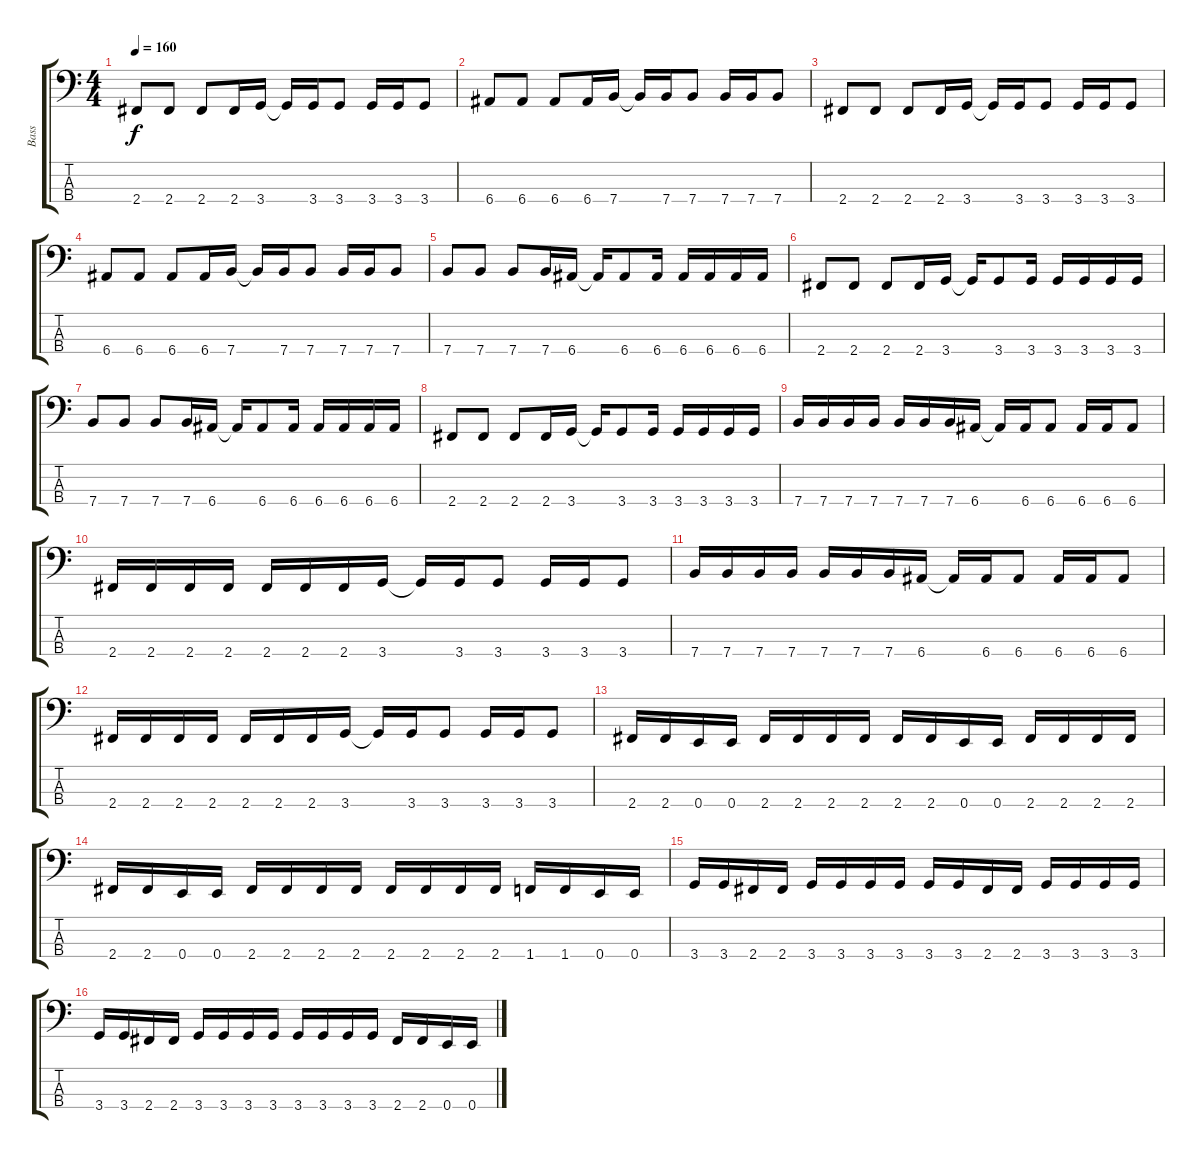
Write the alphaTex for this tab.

\track ("Bass" "Bass") {instrument electricbasspick}
\staff {score tabs}
\tuning (G2 D2 A1 E1) {hide}
\ts (4 4)
\tempo 160
\clef f4
\ks c
2.4.8{dy f} 2.4.8 2.4.8 2.4.16 3.4.16 3.4{t}.16 3.4.16 3.4.8 3.4.16 3.4.16 3.4.8 |
6.4.8 6.4.8 6.4.8 6.4.16 7.4.16 7.4{t}.16 7.4.16 7.4.8 7.4.16 7.4.16 7.4.8 |
2.4.8 2.4.8 2.4.8 2.4.16 3.4.16 3.4{t}.16 3.4.16 3.4.8 3.4.16 3.4.16 3.4.8 |
6.4.8 6.4.8 6.4.8 6.4.16 7.4.16 7.4{t}.16 7.4.16 7.4.8 7.4.16 7.4.16 7.4.8 |
7.4.8 7.4.8 7.4.8 7.4.16 6.4.16 6.4{t}.16 6.4.8 6.4.16 6.4.16 6.4.16 6.4.16 6.4.16 |
2.4.8 2.4.8 2.4.8 2.4.16 3.4.16 3.4{t}.16 3.4.8 3.4.16 3.4.16 3.4.16 3.4.16 3.4.16 |
7.4.8 7.4.8 7.4.8 7.4.16 6.4.16 6.4{t}.16 6.4.8 6.4.16 6.4.16 6.4.16 6.4.16 6.4.16 |
2.4.8 2.4.8 2.4.8 2.4.16 3.4.16 3.4{t}.16 3.4.8 3.4.16 3.4.16 3.4.16 3.4.16 3.4.16 |
7.4.16 7.4.16 7.4.16 7.4.16 7.4.16 7.4.16 7.4.16 6.4.16 6.4{t}.16 6.4.16 6.4.8 6.4.16 6.4.16 6.4.8 |
2.4.16 2.4.16 2.4.16 2.4.16 2.4.16 2.4.16 2.4.16 3.4.16 3.4{t}.16 3.4.16 3.4.8 3.4.16 3.4.16 3.4.8 |
7.4.16 7.4.16 7.4.16 7.4.16 7.4.16 7.4.16 7.4.16 6.4.16 6.4{t}.16 6.4.16 6.4.8 6.4.16 6.4.16 6.4.8 |
2.4.16 2.4.16 2.4.16 2.4.16 2.4.16 2.4.16 2.4.16 3.4.16 3.4{t}.16 3.4.16 3.4.8 3.4.16 3.4.16 3.4.8 |
2.4.16 2.4.16 0.4.16 0.4.16 2.4.16 2.4.16 2.4.16 2.4.16 2.4.16 2.4.16 0.4.16 0.4.16 2.4.16 2.4.16 2.4.16 2.4.16 |
2.4.16 2.4.16 0.4.16 0.4.16 2.4.16 2.4.16 2.4.16 2.4.16 2.4.16 2.4.16 2.4.16 2.4.16 1.4.16 1.4.16 0.4.16 0.4.16 |
3.4.16 3.4.16 2.4.16 2.4.16 3.4.16 3.4.16 3.4.16 3.4.16 3.4.16 3.4.16 2.4.16 2.4.16 3.4.16 3.4.16 3.4.16 3.4.16 |
3.4.16 3.4.16 2.4.16 2.4.16 3.4.16 3.4.16 3.4.16 3.4.16 3.4.16 3.4.16 3.4.16 3.4.16 2.4.16 2.4.16 0.4.16 0.4.16
